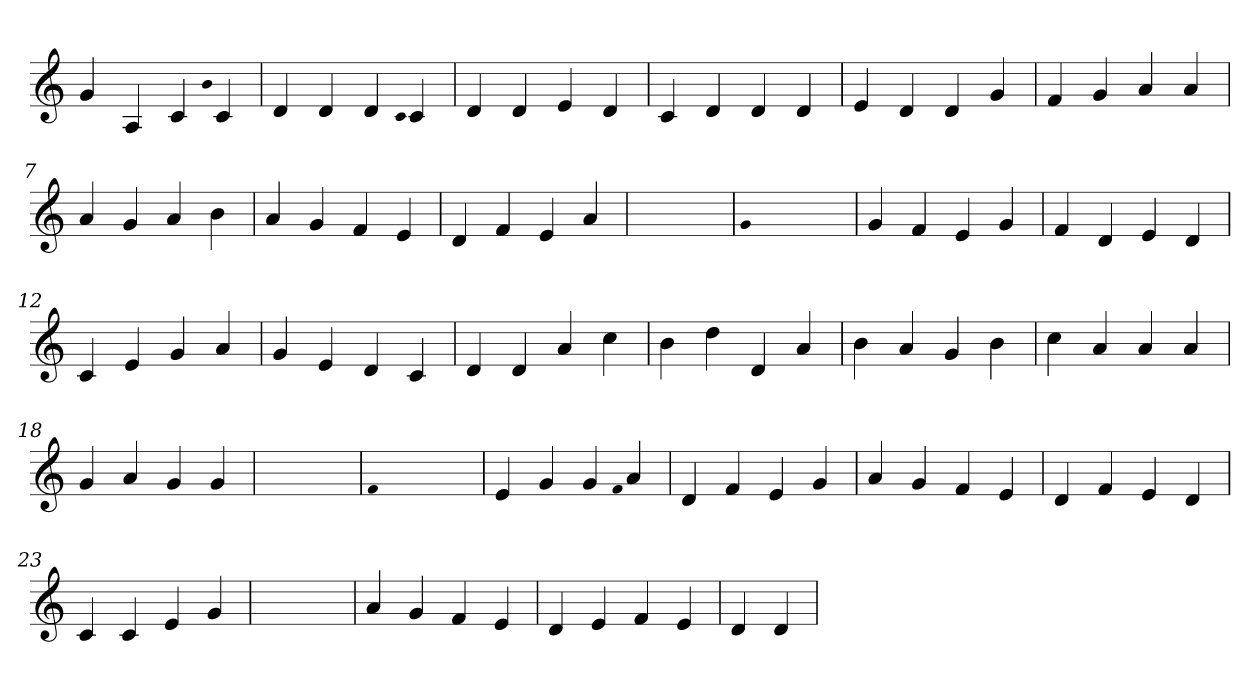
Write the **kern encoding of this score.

**kern
*part1
*staff1
*clefG2
=1
4g
4A
4c
qqb
4c
=2
4d
4d
4d
qqc
4c
=3
4d
4d
4e
4d
=4
4c
4d
4d
4d
=5
4e
4d
4d
4g
=6
4f
4g
4a
4a
=7
4a
4g
4a
4b
=8
4a
4g
4f
4e
=9
4d
4f
4e
4a
=10
1ryy
=10
qqg
1ryy
=10
4g
4f
4e
4g
=11
4f
4d
4e
4d
=12
4c
4e
4g
4a
=13
4g
4e
4d
4c
=14
4d
4d
4a
4cc
=15
4b
4dd
4d
4a
=16
4b
4a
4g
4b
=17
4cc
4a
4a
4a
=18
4g
4a
4g
4g
=19
1ryy
=19
qqf
1ryy
=19
4e
4g
4g
qqf
4a
=20
4d
4f
4e
4g
=21
4a
4g
4f
4e
=22
4d
4f
4e
4d
=23
4c
4c
4e
4g
=24
1ryy
=24
4a
4g
4f
4e
=25
4d
4e
4f
4e
=26
4d
4d
=
*-
